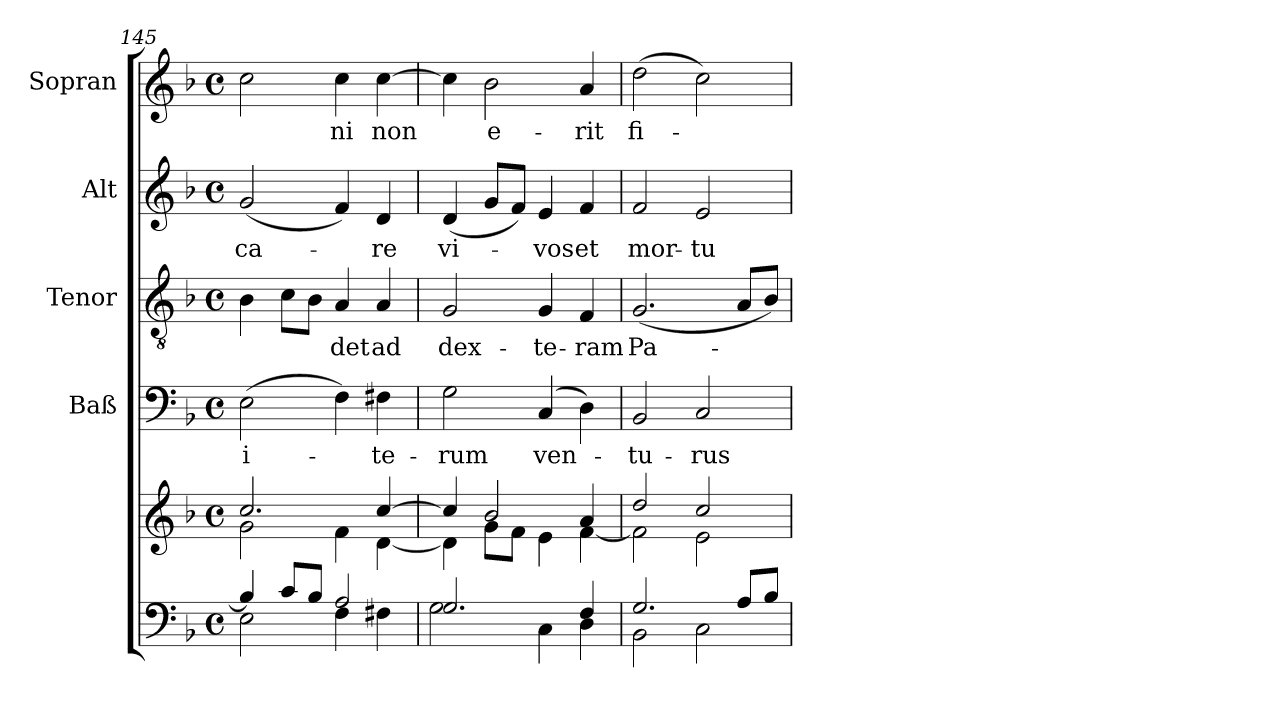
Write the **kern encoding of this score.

**kern	**kern	**kern	**text	**kern	**text	**kern	**text	**kern	**text
*part5	*part5	*part4	*part4	*part3	*part3	*part2	*part2	*part1	*part1
*staff6	*staff5	*staff4	*staff4	*staff3	*staff3	*staff2	*staff2	*staff1	*staff1
*	*	*I"Baß	*	*I"Tenor	*	*I"Alt	*	*I"Sopran	*
*	*	*I'Baß	*	*I'Ten	*	*I'Alt	*	*I'Sop	*
*clefF4	*clefG2	*clefF4	*	*clefGv2	*	*clefG2	*	*clefG2	*
*k[b-]	*k[b-]	*k[b-]	*	*k[b-]	*	*k[b-]	*	*k[b-]	*
*F:	*F:	*F:	*	*F:	*	*F:	*	*F:	*
*M4/4	*M4/4	*M4/4	*	*M4/4	*	*M4/4	*	*M4/4	*
*met(c)	*met(c)	*met(c)	*	*met(c)	*	*met(c)	*	*met(c)	*
=145	=145	=145	=145	=145	=145	=145	=145	=145	=145
*^	*^	*	*	*	*	*	*	*	*
!	!	!	!	!	!LO:LY:b	!	!	!	!LO:LY:b	!	!
4B-/]	2E\	2.cc/	2g\	(>2E\	i-	4B-\	.	(<2g/	-ca-	2cc\	.
8c/L	.	.	.	.	.	8c\L	.	.	.	.	.
8B-/J	.	.	.	.	.	8B-\J	.	.	.	.	.
!	!	!	!	!	!	!	!LO:LY:b	!	!	!	!LO:LY:b
2A/	4F\	.	4f\	4F\)	.	4A/	-det	4f/)	.	4cc\	-ni
!	!	!	!	!	!LO:LY:b	!	!LO:LY:b	!	!LO:LY:b	!	!LO:LY:b
.	4F#X\	[>4cc/	[<4d\	4F#X\	-te-	4A/	ad	4d/	-re	[4cc\	non
!!LO:LB:g=z
=146	=146	=146	=146	=146	=146	=146	=146	=146	=146	=146	=146
!	!	!	!	!	!LO:LY:b	!	!LO:LY:b	!	!LO:LY:b	!	!
2.G/	2G\	4cc/]	4d\]	2G\	-rum	2G/	dex-	(<4d/	vi-	4cc\]	.
!	!	!	!	!	!	!	!	!	!	!	!LO:LY:b
.	.	2b-/	8g\L	.	.	.	.	8g/L	.	2b-\	e-
.	.	.	8f\J	.	.	.	.	8f/J)	.	.	.
!	!	!	!	!	!LO:LY:b	!	!LO:LY:b	!	!LO:LY:b	!	!
.	4C\	.	4e\	(4C/	ven-	4G/	-te-	4e/	-vos	.	.
!	!	!	!	!	!	!	!LO:LY:b	!	!LO:LY:b	!	!LO:LY:b
4F/	4D\	4a/	[<4f\	4D\)	.	4F/	-ram	4f/	et	4a/	-rit
=147	=147	=147	=147	=147	=147	=147	=147	=147	=147	=147	=147
!	!	!	!	!	!LO:LY:b	!	!LO:LY:b	!	!LO:LY:b	!	!LO:LY:b
2.G/	2BB-\	2dd/	2f\]	2BB-/	-tu-	(<2.G/	Pa-	2f/	mor-	(>2dd\	fi-
!	!	!	!	!	!LO:LY:b	!	!	!	!LO:LY:b	!	!
.	2C\	2cc/	2e\	2C/	-rus	.	.	2e/	-tu-	2cc\)	.
8A/L	.	.	.	.	.	8A/L	.	.	.	.	.
8B-/J	.	.	.	.	.	8B-/J)	.	.	.	.	.
*v	*v	*	*	*	*	*	*	*	*	*	*
*	*v	*v	*	*	*	*	*	*	*	*
=	=	=	=	=	=	=	=	=	=
*-	*-	*-	*-	*-	*-	*-	*-	*-	*-
